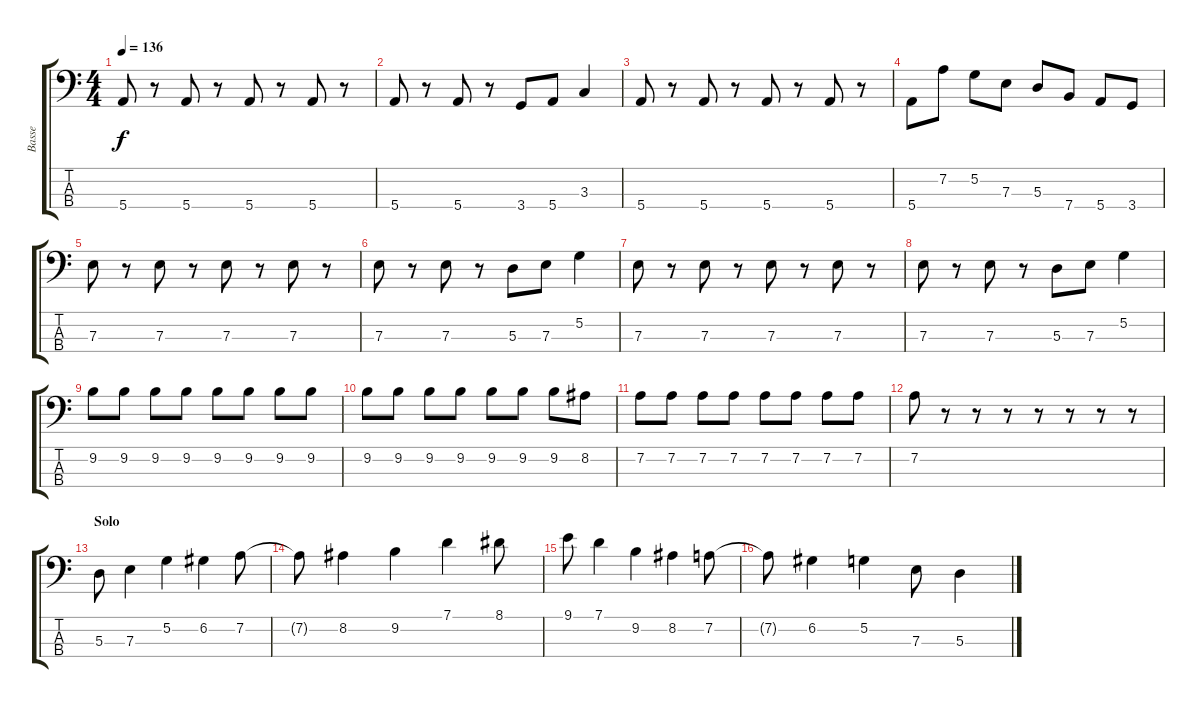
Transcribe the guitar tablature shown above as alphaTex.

\track ("Basse" "Basse") {instrument electricbassfinger}
\staff {score tabs}
\tuning (G2 D2 A1 E1) {hide}
\ts (4 4)
\tempo 136
\clef f4
\ks c
5.4.8{dy f} r.8 5.4.8 r.8 5.4.8 r.8 5.4.8 r.8 |
5.4.8 r.8 5.4.8 r.8 3.4.8 5.4.8 3.3.4 |
5.4.8 r.8 5.4.8 r.8 5.4.8 r.8 5.4.8 r.8 |
5.4.8 7.2.8 5.2.8 7.3.8 5.3.8 7.4.8 5.4.8 3.4.8 |
7.3.8 r.8 7.3.8 r.8 7.3.8 r.8 7.3.8 r.8 |
7.3.8 r.8 7.3.8 r.8 5.3.8 7.3.8 5.2.4 |
7.3.8 r.8 7.3.8 r.8 7.3.8 r.8 7.3.8 r.8 |
7.3.8 r.8 7.3.8 r.8 5.3.8 7.3.8 5.2.4 |
9.2.8 9.2.8 9.2.8 9.2.8 9.2.8 9.2.8 9.2.8 9.2.8 |
9.2.8 9.2.8 9.2.8 9.2.8 9.2.8 9.2.8 9.2.8 8.2.8 |
7.2.8 7.2.8 7.2.8 7.2.8 7.2.8 7.2.8 7.2.8 7.2.8 |
7.2.8 r.8 r.8 r.8 r.8 r.8 r.8 r.8 |
\section ("" "Solo")
5.3.8 7.3.4 5.2.4 6.2.4 7.2.8 |
7.2{t}.8 8.2.4 9.2.4 7.1.4 8.1.8 |
9.1.8 7.1.4 9.2.4 8.2.4 7.2.8 |
7.2{t}.8 6.2.4 5.2.4 7.3.8 5.3.4
